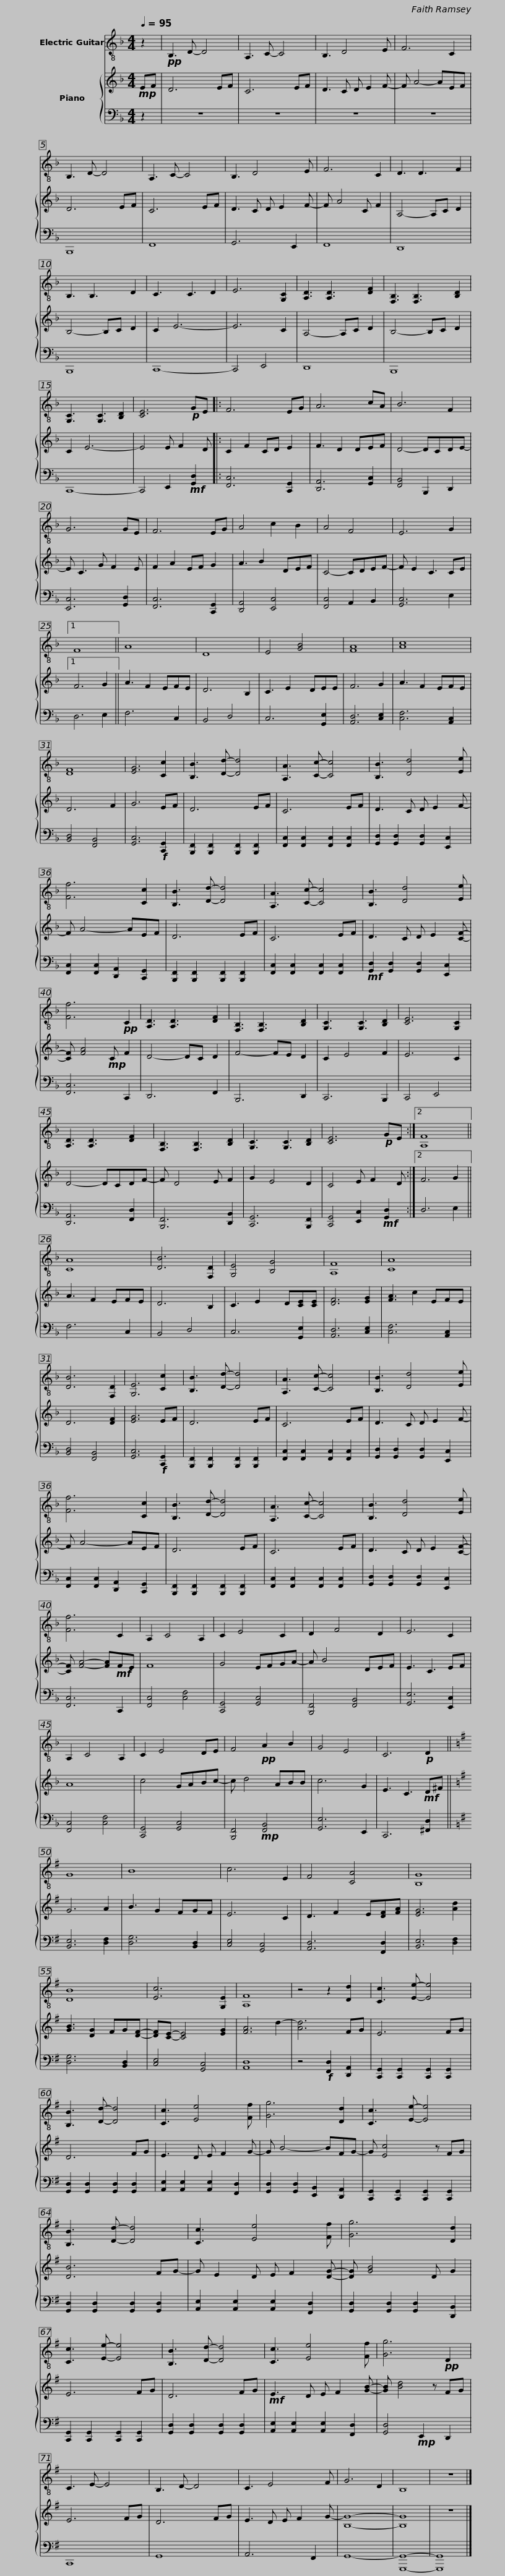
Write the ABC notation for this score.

X:1
%%score 1 { 2 | 3 }
L:1/8
Q:1/4=95
M:4/4
I:linebreak $
K:F
V:1 treble-8
V:2 treble
V:3 bass
V:1
 z2 |!pp! B,3 D- D4 | A,3 C- C4 | B,3 D4 E | F6 C2 | %5
 B,3 D- D4 |$ A,3 C- C4 | B,3 D4 E | F6 C2 | D3 D3 F2 | %10
 B,3 B,3 D2 | C3 C3 D2 |$ E6 [G,C]2 | [A,D]3 [A,D]3 [DF]2 | [F,B,]3 [F,B,]3 [B,D]2 | %15
 [G,C]3 [G,C]3 [B,D]2 | [CE]6!p! GE |: F6 EG |$ A6 cA | B6 F2 | %20
 G6 GE | F6 EG | A4 c2 B2 | A4 F4 |$ E6 G2 |1 %25
 F8 || A8 | D8 | E4 [GB]4 | [FA]8 | %30
 [Ac]8 | [DF]8 |$ [EG]6 [Cc]2 | [B,B]3 [Dd]- [Dd]4 | [A,A]3 [Cc]- [Cc]4 | %35
 [B,B]3 [Dd]4 [Ee] | [Ff]6 [Cc]2 |$ [B,B]3 [Dd]- [Dd]4 | [A,A]3 [Cc]- [Cc]4 | [B,B]3 [Dd]4 [Ee] | %40
 [Ff]6!pp! C2 | [A,D]3 [A,D]3 [DF]2 |$ [F,B,]3 [F,B,]3 [B,D]2 | [G,C]3 [G,C]3 [B,D]2 | [CE]6 [G,C]2 | %45
 [A,D]3 [A,D]3 [DF]2 | [F,B,]3 [F,B,]3 [B,D]2 | [G,C]3 [G,C]3 [B,D]2 | [CE]6!p! GE :|2$ [A,F]8 || %50
 [CA]8 | [DB]6 [F,D]2 | [G,E]4 [B,G]4 | [A,F]8 | [CA]8 | %55
 [DB]6 [F,D]2 | [G,E]6 [Cc]2 |$ [B,B]3 [Dd]- [Dd]4 | [A,A]3 [Cc]- [Cc]4 | [B,B]3 [Dd]4 [Ee] | %60
 [Ff]6 [Cc]2 | [B,B]3 [Dd]- [Dd]4 |$ [A,A]3 [Cc]- [Cc]4 | [B,B]3 [Dd]4 [Ee] | [Ff]6 C2 | %65
 A,2 C4 A,2 | C2 E4 C2 | D2 F4 D2 |$ E6 C2 | A,2 C4 A,2 | %70
 C2 E4 DE | F4!pp! A2 B2 | G4 E4 | C6!p! D2 ||[K:G] G8 |$ %75
 B8 | c6 E2 | F4 [CA]4 | [B,G]8 | [DB]8 | %80
 [Ec]6 [G,E]2 | [A,F]8 | z4 z2 [Dd]2 |$ [Cc]3 [Ee]- [Ee]4 | [B,B]3 [Dd]- [Dd]4 | %85
 [Cc]3 [Ee]4 [Ff] | [Gg]6 [Dd]2 | [Cc]3 [Ee]- [Ee]4 |$ [B,B]3 [Dd]- [Dd]4 | [Cc]3 [Ee]4 [Ff] | %90
 [Gg]6 [Dd]2 | [Cc]3 [Ee]- [Ee]4 | [B,B]3 [Dd]- [Dd]4 |$ [Cc]3 [Ee]4 [Ff] | [Gg]6!pp! D2 | %95
 C3 E- E4 | B,3 D- D4 | C3 E4 F | G6 D2 |$ B,8 | %100
 z8 |] %101
V:2
!mp! EF | D6 EF | C6 EF | D3 C D E2 F- | F A4- AEF | %5
 D6 EF |$ C6 EF | D3 C D E2 F- | F A4 C F2 | A,4- A,C D2 | %10
 B,4- B,C D2 | C2 E6- |$ E6 C2 | A,4- A,C D2 | B,4- B,C D2 | %15
 C2 E6- | E4 E F2 D |: C2 F2 CD E2 |$ F3 D2 DEF | D4- DCDE- | %20
 E C3 G F2 E | F2 A2 EF G2 | A3 B2 DEF | C4- CDEF- |$ F E2 C3 CE |1 %25
 F6 G2 || A3 F2 EFE | D6 B,2 | C3 E2 DEE | F6 G2 | %30
 A3 F2 EFE | D6 F2 |$ G6 EF | D6 EF | C6 EF | %35
 D3 C D E2 F- | F A4- AEF |$ D6 EF | C6 EF | D3 C D E2 [CF]- | %40
 [CF] [FA]4!mp! C F2 | D4- DC D2 |$ F4- FE D2 | C2 E4 F2 | E6 C2 | %45
 D4- DCDF- | F D4 E F2 | G2 E4 D2 | C4 E F2 D :|2$ F6 G2 || %50
 A3 F2 EFE | D6 B,2 | C3 E2 D[CE][CE] | [DF]6 [EG]2 | [FA]3 c2 EFE | %55
 D6 [DF]2 | [EG]6 EF |$ D6 EF | C6 EF | D3 C D E2 F- | %60
 F A4- AEF | D6 EF |$ C6 EF | D3 C D E2 [CF]- | [CF] [FA]4- [FA]!mf!FE | %65
 F8 | G4 EFGA- | A B4 DEF |$ E3 C3 EF | A8 | %70
 c4 GABc- | c d4 ABB | c6 G2 | E3 C3!mf! D^F ||[K:G] G6 A2 |$ %75
 B3 G2 FGF | E6 C2 | D3 F2 E[DF][FA] | [EG]6 [Ad]2 | [GB]3 [DG]2 FG[DF]- | %80
 [DF][CE]- [CE]4 [EG]2 | [FA]6 d2- | [Ad]6 FG |$ E6 FG | D6 FG | %85
 E3 D E F2 G- | G B4- BFG- | G [Ec]4 z FG |$ [DB]6 FG- | G E2 D E F2 [DG]- | %90
 [DG] [GB]4 D G2 | E6 FG | D6 FG |$!mf! E3 D E F2 [GB]- | [GB] [Bd]4 z FG | %95
 E6 FG | D6 FG | E3 D E F2 G- | [B,G]8- |$ [B,G]8 | %100
 z8 |] %101
V:3
 z2 | z8 | z8 | z8 | z8 | %5
 B,,,8 |$ F,,8 | G,,6 E,,2 | F,,8 | D,,8 | %10
 B,,,8 | C,,8- |$ C,,4 E,,4 | D,,8 | B,,,8 | %15
 C,,8- | C,,4 E,,2!mf! [G,,D,]2 |: [F,,C,]6 [C,,G,,]2 |$ [D,,A,,]6 [G,,C,]2 | [F,,B,,]4 B,,,2 D,,2 | %20
 [E,,C,]6 [G,,D,]2 | [F,,C,]6 [C,,G,,]2 | [D,,A,,]4 [E,,C,]4 | [F,,C,]4 A,,2 B,,2 |$ [G,,C,]6 E,2 |1 %25
 D,6 E,2 || F,6 C,2 | B,,4 D,4 | C,6 [G,,E,]2 | [A,,D,]6 [C,E,]2 | %30
 [C,F,]6 [A,,C,]2 | [B,,D,]4 [F,,B,,]4 |$ [G,,C,]6!f! [C,,G,,]2 | [B,,,F,,]2 [B,,,F,,]2 [B,,,F,,]2 [B,,,F,,]2 | [F,,C,]2 [F,,C,]2 [F,,C,]2 [F,,C,]2 | %35
 [G,,D,]2 [G,,D,]2 [G,,D,]2 [E,,C,]2 | [F,,C,]2 [F,,C,]2 [D,,A,,]2 [C,,G,,]2 |$ [B,,,F,,]2 [B,,,F,,]2 [B,,,F,,]2 [B,,,F,,]2 | [F,,C,]2 [F,,C,]2 [F,,C,]2 [F,,C,]2 |!mf! [G,,D,]2 [G,,D,]2 [G,,D,]2 [E,,C,]2 | %40
 [F,,C,]6 C,,2 | D,,6 F,,2 |$ B,,,6 D,,2 | C,,6 B,,,2 | C,,4 E,,4 | %45
 [D,,A,,]6 [F,,D,]2 | [B,,,F,,]6 [D,,B,,]2 | [C,,G,,]6 [B,,,F,,]2 | [C,,G,,]4 [E,,C,]2!mf! [G,,D,]2 :|2$ D,6 E,2 || %50
 F,6 C,2 | B,,4 D,4 | C,6 [G,,E,]2 | [A,,D,]6 [C,E,]2 | [C,F,]6 [A,,C,]2 | %55
 [B,,D,]4 [F,,B,,]4 | [G,,C,]6!f! [C,,G,,]2 |$ [B,,,F,,]2 [B,,,F,,]2 [B,,,F,,]2 [B,,,F,,]2 | [F,,C,]2 [F,,C,]2 [F,,C,]2 [F,,C,]2 | [G,,D,]2 [G,,D,]2 [G,,D,]2 [E,,C,]2 | %60
 [F,,C,]2 [F,,C,]2 [D,,A,,]2 [C,,G,,]2 | [B,,,F,,]2 [B,,,F,,]2 [B,,,F,,]2 [B,,,F,,]2 |$ [F,,C,]2 [F,,C,]2 [F,,C,]2 [F,,C,]2 | [G,,D,]2 [G,,D,]2 [G,,D,]2 [E,,C,]2 | [F,,C,]6 C,,2 | %65
 [F,,C,]4 [C,F,]4 | [C,,G,,]4 [G,,C,]4 | [B,,,F,,]4 [F,,B,,]4 |$ [G,,E,]6 [E,,C,]2 | [F,,C,]4 [C,F,]4 | %70
 [C,,G,,]4 [G,,C,]4 | [B,,,F,,]4!mp! [F,,B,,]4 | [G,,E,]6 E,,2 | C,,6 [^F,,D,]2 ||[K:G] [B,,E,]6 [D,F,]2 |$ %75
 [D,G,]6 [B,,D,]2 | [C,E,]4 [G,,C,]4 | [A,,D,]6 [F,,D,]2 | [B,,E,]6 [D,F,]2 | [D,G,]6 [B,,D,]2 | %80
 [C,E,]4 [G,,C,]4 | [A,,D,]8 | z4!f! [F,,D,]2 [D,,A,,]2 |$ [C,,G,,]2 [C,,G,,]2 [C,,G,,]2 [C,,G,,]2 | [G,,D,]2 [G,,D,]2 [G,,D,]2 [G,,D,]2 | %85
 [A,,E,]2 [A,,E,]2 [A,,E,]2 [F,,D,]2 | [G,,D,]2 [G,,D,]2 [E,,B,,]2 [D,,A,,]2 | [C,,G,,]2 [C,,G,,]2 [C,,G,,]2 [C,,G,,]2 |$ [G,,D,]2 [G,,D,]2 [G,,D,]2 [G,,D,]2 | [A,,E,]2 [A,,E,]2 [A,,E,]2 [F,,D,]2 | %90
 [G,,D,]2 [G,,D,]2 [G,,D,]2 [D,,B,,]2 | [C,,G,,]2 [C,,G,,]2 [C,,G,,]2 [C,,G,,]2 | [G,,D,]2 [G,,D,]2 [G,,D,]2 [G,,D,]2 |$ [A,,E,]2 [A,,E,]2 [A,,E,]2 [F,,D,]2 | [G,,D,]4!mp! E,,2 D,,2 | %95
 C,,8 | G,,8 | A,,6 F,,2 | G,,8- |$ [G,,,G,,]8- | %100
 [G,,,G,,]8 |] %101
